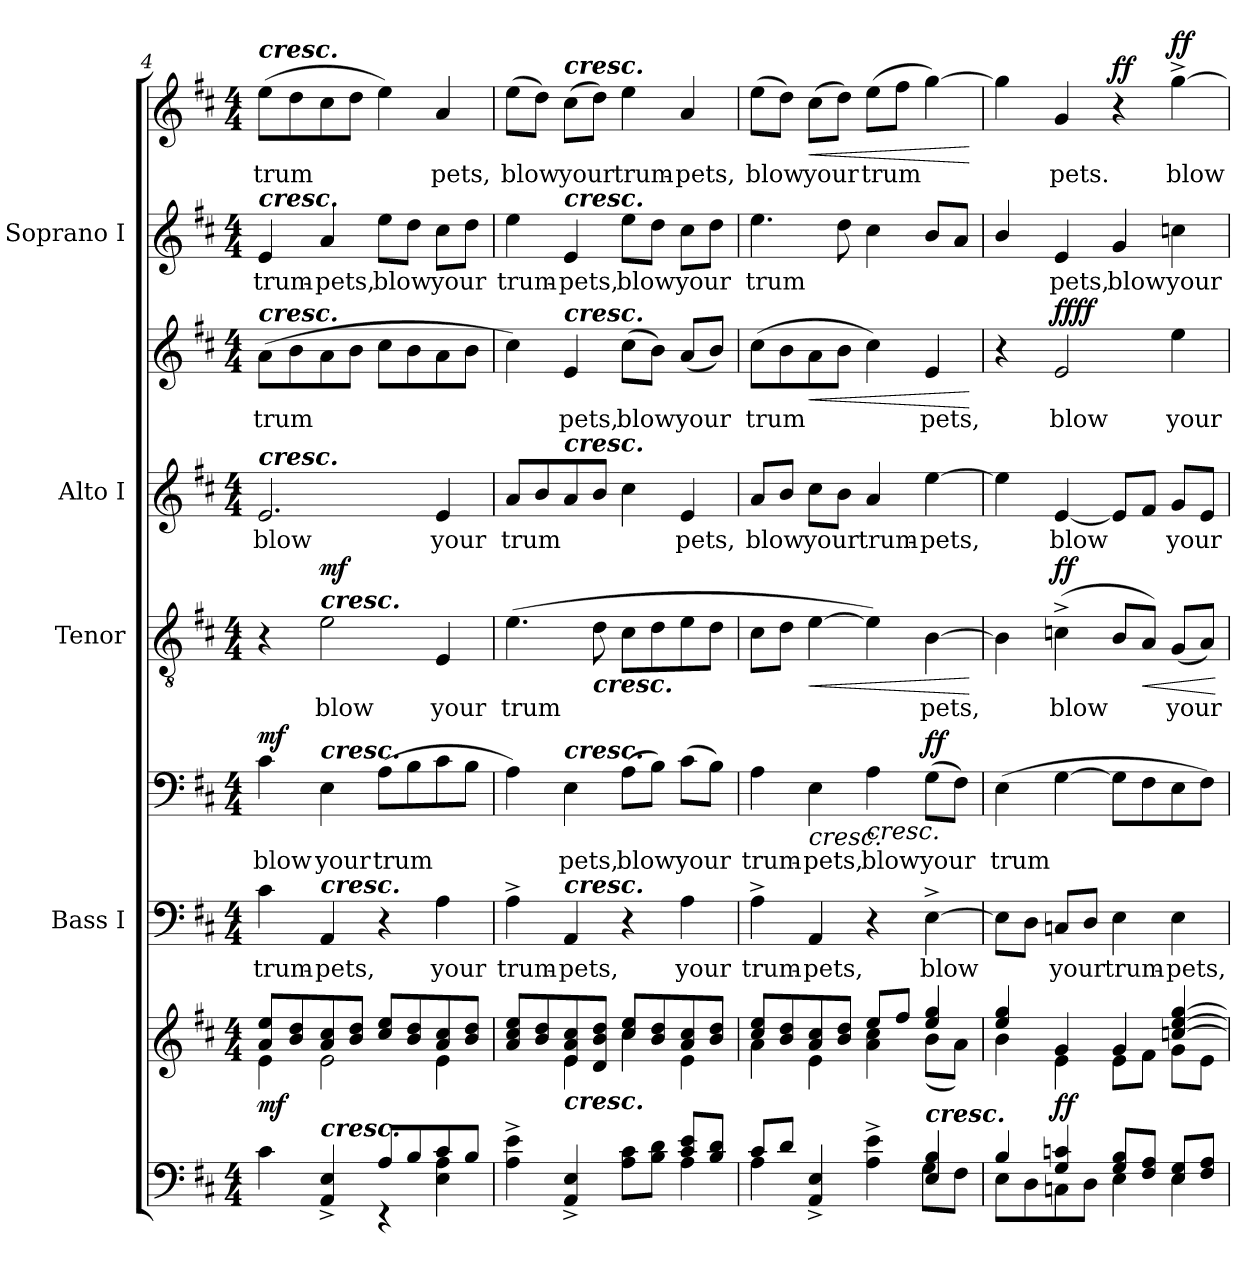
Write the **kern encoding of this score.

**kern	**kern	**dynam	**kern	**text	**kern	**text	**dynam	**kern	**text	**dynam	**kern	**text	**kern	**text	**dynam	**kern	**text	**kern	**text	**dynam
*part5	*part5	*part5	*part4	*part4	*part4	*part4	*part4	*part3	*part3	*part3	*part2	*part2	*part2	*part2	*part2	*part1	*part1	*part1	*part1	*part1
*staff9	*staff8	*staff8/9	*staff7	*staff7	*staff6	*staff6	*staff6/7	*staff5	*staff5	*staff5	*staff4	*staff4	*staff3	*staff3	*staff3/4	*staff2	*staff2	*staff1	*staff1	*staff1/2
*	*	*	*I"Bass I	*	*	*	*	*I"Tenor	*	*	*I"Alto I	*	*	*	*	*I"Soprano I	*	*	*	*
*	*	*	*I'B	*	*	*	*	*I'T	*	*	*I'A	*	*	*	*	*I'S	*	*	*	*
!!LO:PB:g=z
*clefF4	*clefG2	*	*clefF4	*	*clefF4	*	*	*clefGv2	*	*	*clefG2	*	*clefG2	*	*	*clefG2	*	*clefG2	*	*
*k[f#c#]	*k[f#c#]	*	*k[f#c#]	*	*k[f#c#]	*	*	*k[f#c#]	*	*	*k[f#c#]	*	*k[f#c#]	*	*	*k[f#c#]	*	*k[f#c#]	*	*
*D:	*D:	*	*D:	*	*D:	*	*	*D:	*	*	*D:	*	*D:	*	*	*D:	*	*D:	*	*
*M4/4	*M4/4	*	*M4/4	*	*M4/4	*	*	*M4/4	*	*	*M4/4	*	*M4/4	*	*	*M4/4	*	*M4/4	*	*
=4	=4	=4	=4	=4	=4	=4	=4	=4	=4	=4	=4	=4	=4	=4	=4	=4	=4	=4	=4	=4
*^	*^	*	*	*	*	*	*	*	*	*	*	*	*	*	*	*	*	*	*	*
!	!	!	!	!	!	!	!	!	!	!	!	!	!	!	!	!	!	!	!	!LO:TX:a:Bi:t=cresc.	!	!
!	!	!	!	!	!	!	!	!	!	!	!	!	!	!	!	!	!	!LO:TX:a:Bi:t=cresc.	!	!	!	!
!	!	!	!	!	!	!	!	!	!	!	!	!	!	!	!LO:TX:a:Bi:t=cresc.	!	!	!	!	!	!	!
!	!	!	!	!	!	!	!	!	!	!	!	!	!LO:TX:a:Bi:t=cresc.	!	!	!	!	!	!	!	!	!
!	!	!	!	!LO:DY:b	!	!LO:LY:b	!	!LO:LY:b	!LO:DY:b	!	!	!	!	!LO:LY:b	!	!LO:LY:b	!LO:DY:b=2	!	!LO:LY:b	!	!LO:LY:b	!
!	!	!	!	!	!	!	!	!	!	!	!	!	!	!	!	!	!LO:DY:n=1:b	!	!	!	!	!LO:DY:b=2
!	!	!	!	!	!	!	!	!	!	!	!	!	!	!	!	!	!	!	!	!	!	!LO:DY:n=1:b
4c#\	2ryy	8a/ 8ee/L	4e\	mf	4c#\	trum-	4c#\	blow	mf	4r	.	.	2.e/	blow	(>8a\L	trum­	mf mf	4e/	trum-	(>8ee\L	trum­	mf mf
.	.	8b/ 8dd/	.	.	.	.	.	.	.	.	.	.	.	.	8b\	.	.	.	.	8dd\	.	.
!	!	!	!	!	!	!	!	!	!	!LO:TX:a:Bi:t=cresc.	!	!	!	!	!	!	!	!	!	!	!	!
!	!	!	!	!	!	!	!LO:TX:a:Bi:t=cresc.	!	!	!	!	!	!	!	!	!	!	!	!	!	!	!
!	!	!	!	!	!LO:TX:a:Bi:t=cresc.	!	!	!	!	!	!	!	!	!	!	!	!	!	!	!	!	!
!LO:TX:a:Bi:t=cresc.	!	!	!	!	!	!	!	!	!	!	!	!	!	!	!	!	!	!	!	!	!	!
!	!	!	!	!	!	!LO:LY:b	!	!LO:LY:b	!	!	!LO:LY:b	!LO:DY:b	!	!	!	!	!	!	!LO:LY:b	!	!	!
4AA/^> 4E/^>	.	8a/ 8cc#/	2e\	.	4AA/	-pets,	4E\	your	.	2e\	blow	mf	.	.	8a\	.	.	4a/	-pets,	8cc#\	.	.
.	.	8b/ 8dd/J	.	.	.	.	.	.	.	.	.	.	.	.	8b\J	.	.	.	.	8dd\J	.	.
!	!	!	!	!	!	!	!	!LO:LY:b	!	!	!	!	!	!	!	!	!	!	!LO:LY:b	!	!	!
8A/L	4rEE	8cc#/ 8ee/L	.	.	4r	.	(>8A\L	trum­	.	.	.	.	.	.	8cc#\L	.	.	8ee\L	blow	4ee\)	.	.
8B/	.	8b/ 8dd/	.	.	.	.	8B\	.	.	.	.	.	.	.	8b\	.	.	8dd\J	.	.	.	.
!	!	!	!	!	!	!LO:LY:b	!	!	!	!	!LO:LY:b	!	!	!LO:LY:b	!	!	!	!	!LO:LY:b	!	!LO:LY:b	!
8c#/	4E\ 4A\	8a/ 8cc#/	4e\	.	4A\	your	8c#\	.	.	4E/	your	.	4e/	your	8a\	.	.	8cc#\L	your	4a/	pets,	.
8B/J	.	8b/ 8dd/J	.	.	.	.	8B\J	.	.	.	.	.	.	.	8b\J	.	.	8dd\J	.	.	.	.
=5	=5	=5	=5	=5	=5	=5	=5	=5	=5	=5	=5	=5	=5	=5	=5	=5	=5	=5	=5	=5	=5	=5
!	!	!	!	!	!	!LO:LY:b	!	!	!	!	!LO:LY:b	!	!	!LO:LY:b	!	!	!	!	!LO:LY:b	!	!LO:LY:b	!
4A\^< 4e\^<	2ryy	8a/ 8cc#/ 8ee/L	4ryy	.	4A^>\	trum-	4A\)	.	.	(>4.e\	trum­	.	8a/L	trum­	4cc#\)	.	.	4ee\	trum-	(>8ee\L	blow	.
.	.	8b/ 8dd/	.	.	.	.	.	.	.	.	.	.	8b/	.	.	.	.	.	.	8dd\J)	.	.
!	!	!	!	!	!	!	!	!	!	!	!	!	!	!	!	!	!	!	!	!LO:TX:a:Bi:t=cresc.	!	!
!	!	!	!	!	!	!	!	!	!	!	!	!	!	!	!	!	!	!LO:TX:a:Bi:t=cresc.	!	!	!	!
!	!	!	!	!	!	!	!	!	!	!	!	!	!	!	!LO:TX:a:Bi:t=cresc.	!	!	!	!	!	!	!
!	!	!	!	!	!	!	!	!	!	!	!	!	!LO:TX:a:Bi:t=cresc.	!	!	!	!	!	!	!	!	!
!	!	!	!	!	!	!	!LO:TX:a:Bi:t=cresc.	!	!	!	!	!	!	!	!	!	!	!	!	!	!	!
!	!	!	!	!	!LO:TX:a:Bi:t=cresc.	!	!	!	!	!	!	!	!	!	!	!	!	!	!	!	!	!
!	!	!LO:TX:b:Bi:t=cresc.	!	!	!	!	!	!	!	!	!	!	!	!	!	!	!	!	!	!	!	!
!	!	!	!	!	!	!LO:LY:b	!	!LO:LY:b	!	!	!	!	!	!	!	!LO:LY:b	!	!	!LO:LY:b	!	!LO:LY:b	!
4AA/^> 4E/^>	.	8e/ 8a/ 8cc#/	4e\	.	4AA/	-pets,	4E\	pets,	.	.	.	.	8a/	.	4e/	pets,	.	4e/	-pets,	(>8cc#\L	your	.
!	!	!	!	!	!	!	!	!	!	!LO:TX:b:Bi:t=cresc.	!	!	!	!	!	!	!	!	!	!	!	!
.	.	8d/ 8b/ 8dd/J	.	.	.	.	.	.	.	8d\	.	.	8b/J	.	.	.	.	.	.	8dd\J)	.	.
!	!	!	!	!	!	!	!	!LO:LY:b	!	!	!	!	!	!	!	!LO:LY:b	!	!	!LO:LY:b	!	!LO:LY:b	!
8A\ 8c#\L	4ryy	8cc#/ 8ee/L	4cc#\	.	4r	.	(>8A\L	blow	.	8c#\L	.	.	4cc#\	.	(>8cc#\L	blow	.	8ee\L	blow	4ee\	trum-	.
8B\ 8d\J	.	8b/ 8dd/	.	.	.	.	8B\J)	.	.	8d\	.	.	.	.	8b\J)	.	.	8dd\J	.	.	.	.
!	!	!	!	!	!	!LO:LY:b	!	!LO:LY:b	!	!	!	!	!	!LO:LY:b	!	!LO:LY:b	!	!	!LO:LY:b	!	!LO:LY:b	!
8c#/ 8e/L	4A\	8a/ 8cc#/	4e\	.	4A\	your	(>8c#\L	your	.	8e\	.	.	4e/	pets,	(<8a/L	your	.	8cc#\L	your	4a/	-pets,	.
8B/ 8d/J	.	8b/ 8dd/J	.	.	.	.	8B\J)	.	.	8d\J	.	.	.	.	8b/J)	.	.	8dd\J	.	.	.	.
=6	=6	=6	=6	=6	=6	=6	=6	=6	=6	=6	=6	=6	=6	=6	=6	=6	=6	=6	=6	=6	=6	=6
!	!	!	!	!	!	!LO:LY:b	!	!LO:LY:b	!	!	!	!	!	!LO:LY:b	!	!LO:LY:b	!	!	!LO:LY:b	!	!LO:LY:b	!
8c#/L	4A\	8cc#/ 8ee/L	4a\	.	4A^>\	trum-	4A\	trum-	.	8c#\L	.	.	8a/L	blow	(>8cc#\L	trum­	.	4.ee\	trum­	(>8ee\L	blow	.
8d/J	.	8b/ 8dd/	.	.	.	.	.	.	.	8d\J	.	.	8b/J	.	8b\	.	.	.	.	8dd\J)	.	.
!	!	!	!	!	!	!LO:LY:b	!	!LO:LY:b	!LO:HP:b	!	!	!LO:HP:b	!	!LO:LY:b	!	!	!LO:HP:b	!	!	!	!LO:LY:b	!LO:HP:b
4AA/^> 4E/^>	4ryy	8a/ 8cc#/	4e\	.	4AA/	-pets,	4E\	-pets,	<	[4e\	.	<	8cc#\L	your	8a\	.	<	.	.	(>8cc#\L	your	<
.	.	8b/ 8dd/J	.	.	.	.	.	.	.	.	.	.	8b\J	.	8b\J	.	.	8dd\	.	8dd\J)	.	.
!	!	!	!	!	!	!	!	!LO:LY:b	!LO:HP:b	!	!	!	!	!LO:LY:b	!	!	!	!	!	!	!LO:LY:b	!
4A\^< 4e\^<	4ryy	8ee/L	4a\ 4cc#\	.	4r	.	4A\	blow	<	4e\])	.	.	4a/	trum-	4cc#\)	.	.	4cc#\	.	(>8ee\L	trum­	.
.	.	8ff#/J	.	.	.	.	.	.	.	.	.	.	.	.	.	.	.	.	.	8ff#\J	.	.
!LO:TX:a:Bi:t=cresc.	!	!	!	!	!	!	!	!	!	!	!	!	!	!	!	!	!	!	!	!	!	!
!	!	!	!	!	!	!LO:LY:b	!	!LO:LY:b	!LO:DY:b=2	!	!LO:LY:b	!	!	!LO:LY:b	!	!LO:LY:b	!	!	!	!	!	!
4E/ 4B/	8G\L	4ee/ 4gg/	(>8b\L	.	[4E^>\	blow	(>8G\L	your	ff	[4B\	pets,	.	[4ee\	-pets,	4e/	pets,	.	8b/L	.	[4gg\)	.	.
.	8F#\J	.	8a\J)	.	.	.	8F#\J)	.	[ [	.	.	.	.	.	.	.	.	8a/J	.	.	.	.
*v	*v	*	*	*	*	*	*	*	*	*	*	*	*	*	*	*	*	*	*	*	*	*
*	*v	*v	*	*	*	*	*	*	*	*	*	*	*	*	*	*	*	*	*	*	*
.	.	.	.	.	.	.	.	.	.	[	.	.	.	.	[	.	.	.	.	[
=7	=7	=7	=7	=7	=7	=7	=7	=7	=7	=7	=7	=7	=7	=7	=7	=7	=7	=7	=7	=7
*^	*^	*	*	*	*	*	*	*	*	*	*	*	*	*	*	*	*	*	*	*
!	!	!	!	!	!	!	!	!LO:LY:b	!	!	!	!	!	!	!	!	!	!	!	!	!	!
4B/	8E\L	4ee/ 4gg/	4b\	.	8E\L]	.	(>4E\	trum­	.	4B\]	.	.	4ee\]	.	4r	.	.	4b/	.	4gg\]	.	.
.	8D\	.	.	.	8D\J	.	.	.	.	.	.	.	.	.	.	.	.	.	.	.	.	.
!	!	!	!	!LO:DY:b	!	!LO:LY:b	!	!	!	!	!LO:LY:b	!LO:DY:b	!	!LO:LY:b	!	!LO:LY:b	!LO:DY:b=2	!	!LO:LY:b	!	!LO:LY:b	!
!	!	!	!	!	!	!	!	!	!	!	!	!	!	!	!	!	!LO:DY:n=1:b	!	!	!	!	!
4G/ 4cn/	8Cn\	4g/	4e\	ff	8Cn/L	your	[4G\	.	.	(<4cn^>\	blow	ff	[4e/	blow	2e/	blow	ff ff	4e/	pets,	4g/	pets.	.
.	8D\J	.	.	.	8D/J	.	.	.	.	.	.	.	.	.	.	.	.	.	.	.	.	.
!	!	!	!	!	!	!LO:LY:b	!	!	!	!	!	!	!	!	!	!	!	!	!LO:LY:b	!	!	!LO:DY:b=2
8G/ 8B/L	4E\	4g/	8e\L	.	4E\	trum-	8G\L]	.	.	8B/L	.	.	8e/L]	.	.	.	.	4g/	blow	4r	.	ff
!	!	!	!	!	!	!	!	!	!	!	!	!LO:HP:b	!	!	!	!	!	!	!	!	!	!
8F#/ 8A/J	.	.	8f#\J	.	.	.	8F#\	.	.	8A/J)	.	<	8f#/J	.	.	.	.	.	.	.	.	.
!	!	!	!	!	!	!LO:LY:b	!	!	!	!	!LO:LY:b	!	!	!LO:LY:b	!	!LO:LY:b	!	!	!LO:LY:b	!	!LO:LY:b	!LO:DY:b
8E/ 8G/L	4E\	[>4ccn/ [>4ee/ [>4gg/	8g\L	.	4E\	-pets,	8E\	.	.	(<8G/L	your	.	8g/L	your	4ee\	your	.	4ccn\	your	[4gg^>\	blow	ff
8F#/ 8A/J	.	.	8e\J	.	.	.	8F#\J)	.	.	8A/J)	.	.	8e/J	.	.	.	.	.	.	.	.	.
*v	*v	*	*	*	*	*	*	*	*	*	*	*	*	*	*	*	*	*	*	*	*	*
*	*v	*v	*	*	*	*	*	*	*	*	*	*	*	*	*	*	*	*	*	*	*
.	.	.	.	.	.	.	.	.	.	[	.	.	.	.	.	.	.	.	.	.
=	=	=	=	=	=	=	=	=	=	=	=	=	=	=	=	=	=	=	=	=
*-	*-	*-	*-	*-	*-	*-	*-	*-	*-	*-	*-	*-	*-	*-	*-	*-	*-	*-	*-	*-
